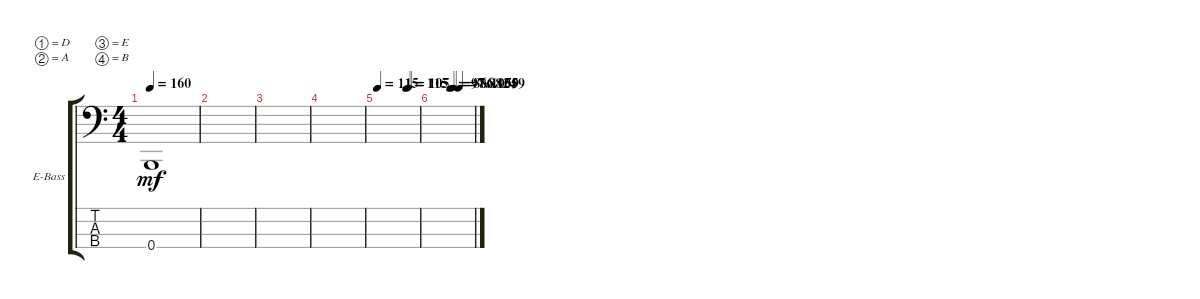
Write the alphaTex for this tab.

\bracketExtendMode groupsimilarinstruments
\firstSystemTrackNameOrientation horizontal
\otherSystemsTrackNameOrientation horizontal
\track ("Bass" "E-Bass") {instrument electricbassfinger}
\staff {score tabs}
\tuning (D2 A1 E1 B0)
\ts (4 4)
\tempo 160
\clef f4
\ks c
0.4{t}.1{dy mf} |
|
|
|
\tempo 115
\tempo (115 0.70625)
\tempo (105 0.75)
|
\tempo (97.8824 0.44375)
\tempo (86.1059 0.5)
\tempo (86.1059 0.65)
